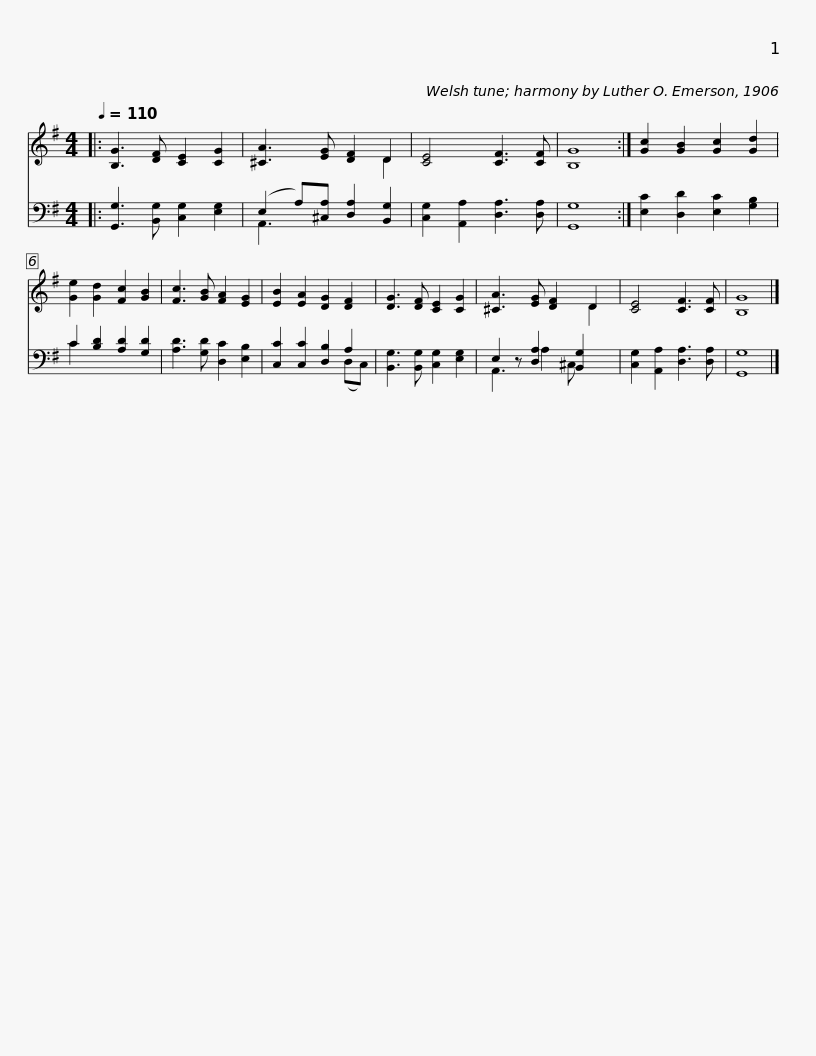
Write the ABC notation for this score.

X:1
%%score ( 1 2 ) ( 3 4 )
L:1/8
Q:1/4=110
M:4/4
I:linebreak $
K:G
V:1 treble
V:2 treble
V:3 bass
V:4 bass
V:1
|: [B,G]3 [DF] [CE]2 [CG]2 | [^CA]3 [EG] [DF]2 D2 | [CE]4 [CF]3 [CF] | [B,G]8 :| [Gc]2 [GB]2 [Gc]2 [Gd]2 | %5
 [Ge]2 [Gd]2 [Fc]2 [GB]2 | [Fc]3 [GB] [FA]2 [EG]2 |$ [EB]2 [EA]2 [DG]2 [DF]2 | [DG]3 [DF] [CE]2 [CG]2 | [^CA]3 [EG] [DF]2 D2 | %10
 [CE]4 [CF]3 [CF] | [B,G]8 |] %12
V:2
|: x8 | x6 D2 | x8 | x8 :| x8 | %5
 x8 | x8 |$ x8 | x8 | x6 D2 | %10
 x8 | x8 |] %12
V:3
|: [G,,G,]3 [B,,G,] [C,G,]2 [E,G,]2 | (E,2 A,)[^C,A,] [D,A,]2 [B,,G,]2 | [C,G,]2 [A,,A,]2 [D,A,]3 [D,A,] | [G,,G,]8 :| [E,C]2 [D,D]2 [E,C]2 [G,B,]2 | %5
 C2 [B,D]2 [A,D]2 [G,D]2 | [A,D]3 [G,D] [D,C]2 [E,B,]2 |$ [C,C]2 [C,C]2 [D,B,]2 A,2 | [B,,G,]3 [B,,G,] [C,G,]2 [E,G,]2 | E,2 z [D,A,]2 [B,,G,]2 x | %10
 [C,G,]2 [A,,A,]2 [D,A,]3 [D,A,] | [G,,G,]8 |] %12
V:4
|: x8 | A,,3 x5 | x8 | x8 :| x8 | %5
 C2 x6 | x8 |$ x6 (D,C,) | x8 | A,,3 A,2 ^C, x2 | %10
 x8 | x8 |] %12
